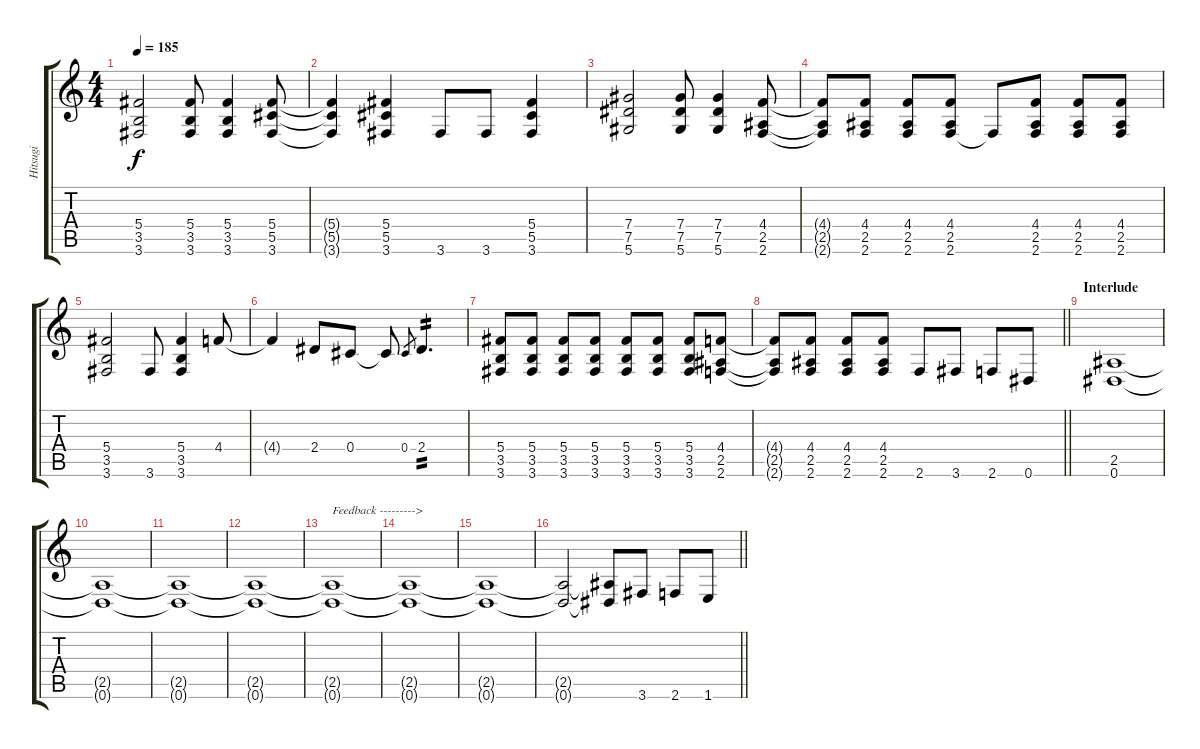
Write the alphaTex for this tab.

\track ("Hitsugi" "Hitsugi") {instrument overdrivenguitar}
\staff {score tabs}
\tuning (Eb4 Bb3 Gb3 Db3 Ab2 Eb2) {hide}
\ts (4 4)
\tempo 185
\clef g2
\ks c
(5.4 3.5 3.6).2{dy f} (5.4 3.5 3.6).8 (5.4 3.5 3.6).4 (5.4 5.5 3.6).8 |
(5.4{t} 5.5{t} 3.6{t}).4 (5.4 5.5 3.6).4 3.6.8 3.6.8 (5.4 5.5 3.6).4 |
(7.4 7.5 5.6).2 (7.4 7.5 5.6).8 (7.4 7.5 5.6).4 (4.4 2.5 2.6).8 |
(4.4{t} 2.5{t} 2.6{t}).8 (4.4 2.5 2.6).8 (4.4 2.5 2.6).8 (4.4 2.5 2.6).8 2.6{t}.8 (4.4 2.5 2.6).8 (4.4 2.5 2.6).8 (4.4 2.5 2.6).8 |
(5.4 3.5 3.6).2 3.6.8 (5.4 3.5 3.6).4 4.4.8 |
4.4{t}.4 2.4.8 0.4.8 0.4{t}.8 0.4.8{gr} 2.4.4{d tp 2} |
(5.4 3.5 3.6).8 (5.4 3.5 3.6).8 (5.4 3.5 3.6).8 (5.4 3.5 3.6).8 (5.4 3.5 3.6).8 (5.4 3.5 3.6).8 (5.4 3.5 3.6).8 (4.4 2.5 2.6).8 |
\barLineRight lightlight
(4.4{t} 2.5{t} 2.6{t}).8 (4.4 2.5 2.6).8 (4.4 2.5 2.6).8 (4.4 2.5 2.6).8 2.6.8 3.6.8 2.6.8 0.6.8 |
\section ("" "Interlude")
(2.5 0.6).1 |
(2.5{t} 0.6{t}).1 |
(2.5{t} 0.6{t}).1 |
(2.5{t} 0.6{t}).1 |
(2.5{t} 0.6{t}).1{txt "Feedback --------->"} |
(2.5{t} 0.6{t}).1 |
(2.5{t} 0.6{t}).1 |
\barLineRight lightlight
(2.5{t} 0.6{t}).2 (2.5{t} 0.6{t}).8 3.6.8 2.6.8 1.6.8
